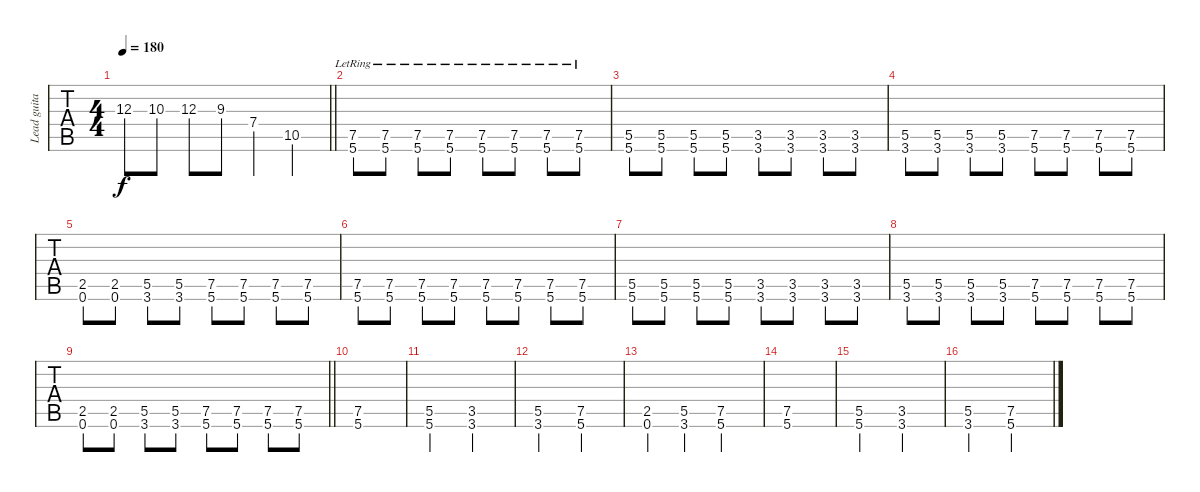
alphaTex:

\track ("Lead guitar" "Lead guita") {instrument overdrivenguitar}
\staff {tabs}
\tuning (D4 A3 F3 C3 G2 D2) {hide}
\ts (4 4)
\tempo 180
\clef g2
\barLineRight lightlight
\ks c
12.3.8{dy f} 10.3.8 12.3.8 9.3.8 7.4.4 10.5.4 |
\section ("" "")
(7.5{lr} 5.6{lr}).8 (7.5{lr} 5.6{lr}).8 (7.5{lr} 5.6{lr}).8 (7.5{lr} 5.6{lr}).8 (7.5{lr} 5.6{lr}).8 (7.5{lr} 5.6{lr}).8 (7.5{lr} 5.6{lr}).8 (7.5{lr} 5.6{lr}).8 |
(5.5 5.6).8 (5.5 5.6).8 (5.5 5.6).8 (5.5 5.6).8 (3.5 3.6).8 (3.5 3.6).8 (3.5 3.6).8 (3.5 3.6).8 |
(5.5 3.6).8 (5.5 3.6).8 (5.5 3.6).8 (5.5 3.6).8 (7.5 5.6).8 (7.5 5.6).8 (7.5 5.6).8 (7.5 5.6).8 |
(2.5 0.6).8 (2.5 0.6).8 (5.5 3.6).8 (5.5 3.6).8 (7.5 5.6).8 (7.5 5.6).8 (7.5 5.6).8 (7.5 5.6).8 |
(7.5 5.6).8 (7.5 5.6).8 (7.5 5.6).8 (7.5 5.6).8 (7.5 5.6).8 (7.5 5.6).8 (7.5 5.6).8 (7.5 5.6).8 |
(5.5 5.6).8 (5.5 5.6).8 (5.5 5.6).8 (5.5 5.6).8 (3.5 3.6).8 (3.5 3.6).8 (3.5 3.6).8 (3.5 3.6).8 |
(5.5 3.6).8 (5.5 3.6).8 (5.5 3.6).8 (5.5 3.6).8 (7.5 5.6).8 (7.5 5.6).8 (7.5 5.6).8 (7.5 5.6).8 |
\barLineRight lightlight
(2.5 0.6).8 (2.5 0.6).8 (5.5 3.6).8 (5.5 3.6).8 (7.5 5.6).8 (7.5 5.6).8 (7.5 5.6).8 (7.5 5.6).8 |
\section ("" "")
(7.5 5.6).1 |
(5.5 5.6).2 (3.5 3.6).2 |
(5.5 3.6).2 (7.5 5.6).2 |
(2.5 0.6).4 (5.5 3.6).4 (7.5 5.6).2 |
(7.5 5.6).1 |
(5.5 5.6).2 (3.5 3.6).2 |
(5.5 3.6).2 (7.5 5.6).2
